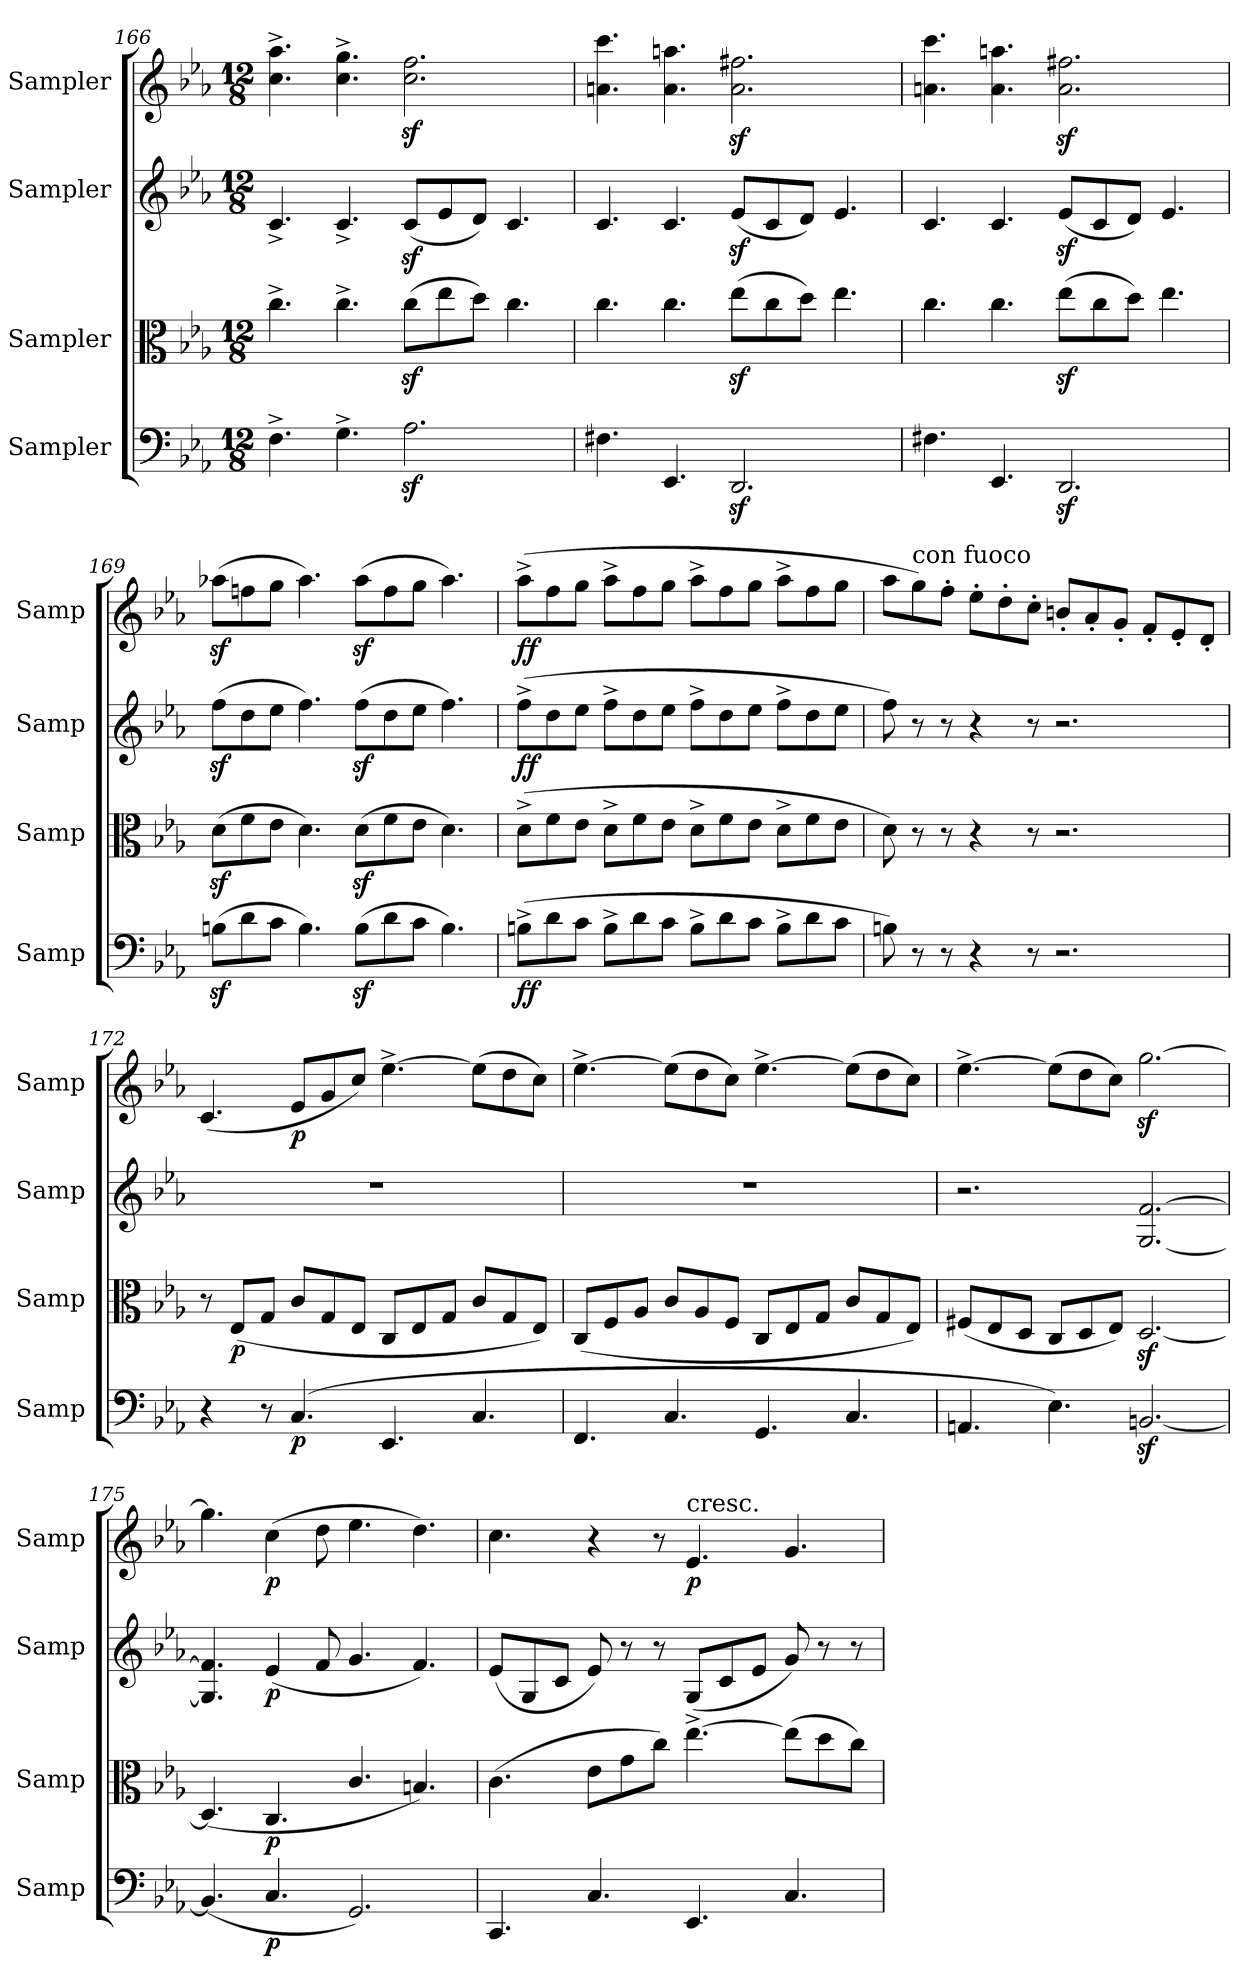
**kern	**dynam	**kern	**dynam	**kern	**dynam	**kern	**dynam
*part4	*part4	*part3	*part3	*part2	*part2	*part1	*part1
*staff4	*staff4	*staff3	*staff3	*staff2	*staff2	*staff1	*staff1
*I"Sampler	*	*I"Sampler	*	*I"Sampler	*	*I"Sampler	*
*I'Samp	*	*I'Samp	*	*I'Samp	*	*I'Samp	*
*clefF4	*	*clefC3	*	*clefG2	*	*clefG2	*
*k[b-e-a-]	*	*k[b-e-a-]	*	*k[b-e-a-]	*	*k[b-e-a-]	*
*M12/8	*	*M12/8	*	*M12/8	*	*M12/8	*
=166	=166	=166	=166	=166	=166	=166	=166
4.F^\	.	4.cc^\	.	4.c^/	.	4.cc\^ 4.aa-\^	.
4.G^\	.	4.cc^\	.	4.c^/	.	4.cc\^ 4.gg\^	.
2.A-z<\	.	(8ccz<\L	.	(8cz</L	.	2.cc\z< 2.ff\z<	.
.	.	8ee-\	.	8e-/	.	.	.
.	.	8dd\J)	.	8d/J)	.	.	.
.	.	4.cc\	.	4.c/	.	.	.
=167	=167	=167	=167	=167	=167	=167	=167
4.F#X\	.	4.cc\	.	4.c/	.	4.an\ 4.ccc\	.
4.EE-/	.	4.cc\	.	4.c/	.	4.a\ 4.aan\	.
2.DDz</	.	(8ee-z<\L	.	(8e-z</L	.	2.a\z< 2.ff#X\z<	.
.	.	8cc\	.	8c/	.	.	.
.	.	8dd\J)	.	8d/J)	.	.	.
.	.	4.ee-\	.	4.e-/	.	.	.
=168	=168	=168	=168	=168	=168	=168	=168
4.F#X\	.	4.cc\	.	4.c/	.	4.an\ 4.ccc\	.
4.EE-/	.	4.cc\	.	4.c/	.	4.a\ 4.aan\	.
2.DDz</	.	(8ee-z<\L	.	(8e-z</L	.	2.a\z> 2.ff#X\z>	.
.	.	8cc\	.	8c/	.	.	.
.	.	8dd\J)	.	8d/J)	.	.	.
.	.	4.ee-\	.	4.e-/	.	.	.
=169	=169	=169	=169	=169	=169	=169	=169
(8Bnz<\L	.	(8dz<\L	.	(8ffz<\L	.	(8aa-Xz<\L	.
8d\	.	8f\	.	8dd\	.	8ffn\	.
8c\J	.	8e-\J	.	8ee-\J	.	8gg\J	.
4.B\)	.	4.d\)	.	4.ff\)	.	4.aa-\)	.
(8Bz<\L	.	(8dz<\L	.	(8ffz<\L	.	(8aa-z<\L	.
8d\	.	8f\	.	8dd\	.	8ff\	.
8c\J	.	8e-\J	.	8ee-\J	.	8gg\J	.
4.B\)	.	4.d\)	.	4.ff\)	.	4.aa-\)	.
=170	=170	=170	=170	=170	=170	=170	=170
!	!LO:DY:b	!	!	!	!LO:DY:b	!	!LO:DY:b
(8Bn^\L	ff	(8d^\L	.	(8ff^\L	ff	(8aa-^\L	ff
8d\	.	8f\	.	8dd\	.	8ff\	.
8c\J	.	8e-\J	.	8ee-\J	.	8gg\J	.
8B^\L	.	8d^\L	.	8ff^\L	.	8aa-^\L	.
8d\	.	8f\	.	8dd\	.	8ff\	.
8c\J	.	8e-\J	.	8ee-\J	.	8gg\J	.
8B^\L	.	8d^\L	.	8ff^\L	.	8aa-^\L	.
8d\	.	8f\	.	8dd\	.	8ff\	.
8c\J	.	8e-\J	.	8ee-\J	.	8gg\J	.
8B^\L	.	8d^\L	.	8ff^\L	.	8aa-^\L	.
8d\	.	8f\	.	8dd\	.	8ff\	.
8c\J	.	8e-\J	.	8ee-\J	.	8gg\J	.
=171	=171	=171	=171	=171	=171	=171	=171
8Bn\)	.	8d\)	.	8ff\)	.	8aa-\L	.
!	!	!	!	!	!	!LO:TX:a:t=con fuoco	!
8r	.	8r	.	8r	.	8gg\)	.
8r	.	8r	.	8r	.	8ff'\J	.
4r	.	4r	.	4r	.	8ee-'\L	.
.	.	.	.	.	.	8dd'\	.
8r	.	8r	.	8r	.	8cc'\J	.
2.r	.	2.r	.	2.r	.	8bn'/L	.
.	.	.	.	.	.	8a-'/	.
.	.	.	.	.	.	8g'/J	.
.	.	.	.	.	.	8f'/L	.
.	.	.	.	.	.	8e-'/	.
.	.	.	.	.	.	8d'/J	.
!!LO:LB:g=z
=172	=172	=172	=172	=172	=172	=172	=172
4r	.	8r	.	1.r	.	(4.c/	.
!	!	!	!LO:DY:b	!	!	!	!
.	.	(8E-/L	p	.	.	.	.
8r	.	8G/J	.	.	.	.	.
!	!LO:DY:b	!	!	!	!	!	!LO:DY:b
(4.C/	p	8c/L	.	.	.	8e-/L	p
.	.	8G/	.	.	.	8g/	.
.	.	8E-/J	.	.	.	8cc/J)	.
4.EE-/	.	8C/L	.	.	.	[4.ee-^\	.
.	.	8E-/	.	.	.	.	.
.	.	8G/J	.	.	.	.	.
4.C/	.	8c/L	.	.	.	(8ee-\L]	.
.	.	8G/	.	.	.	8dd\	.
.	.	8E-/J)	.	.	.	8cc\J)	.
=173	=173	=173	=173	=173	=173	=173	=173
4.FF/	.	(8C/L	.	1.r	.	[4.ee-^\	.
.	.	8F/	.	.	.	.	.
.	.	8A-/J	.	.	.	.	.
4.C/	.	8c/L	.	.	.	(8ee-\L]	.
.	.	8A-/	.	.	.	8dd\	.
.	.	8F/J	.	.	.	8cc\J)	.
4.GG/	.	8C/L	.	.	.	[4.ee-^\	.
.	.	8E-/	.	.	.	.	.
.	.	8G/J	.	.	.	.	.
4.C/	.	8c/L	.	.	.	(8ee-\L]	.
.	.	8G/	.	.	.	8dd\	.
.	.	8E-/J)	.	.	.	8cc\J)	.
=174	=174	=174	=174	=174	=174	=174	=174
4.AAn/	.	(8F#X/L	.	2.r	.	[4.ee-^\	.
.	.	8E-/	.	.	.	.	.
.	.	8D/J	.	.	.	.	.
4.E-\)	.	8C/L	.	.	.	(8ee-\L]	.
.	.	8D/	.	.	.	8dd\	.
.	.	8E-/J)	.	.	.	8cc\J)	.
[2.BBnz</	.	[2.Dz>/	.	[2.G/ [2.f/	.	[2.ggz<\	.
=175	=175	=175	=175	=175	=175	=175	=175
(4.BB/]	.	(4.D/]	.	4.G/] 4.f/]	.	4.gg\]	.
!	!LO:DY:b	!	!LO:DY:b	!	!LO:DY:b	!	!LO:DY:b
4.C/	p	4.C/	p	(4e-/	p	(4cc\	p
.	.	.	.	8f/	.	8dd\	.
2.GG/)	.	4.c/	.	4.g/	.	4.ee-\	.
.	.	4.Bn/)	.	4.f/)	.	4.dd\)	.
=176	=176	=176	=176	=176	=176	=176	=176
4.CC/	.	(4.c\	.	(8e-/L	.	4.cc\	.
.	.	.	.	8G/	.	.	.
.	.	.	.	8c/J	.	.	.
4.C/	.	8e-\L	.	8e-/)	.	4r	.
.	.	8g\	.	8r	.	.	.
.	.	8cc\J)	.	8r	.	8r	.
!	!	!	!	!	!	!LO:TX:a:t=cresc.	!
!	!	!	!	!	!	!	!LO:DY:b
4.EE-/	.	[4.ee-^\	.	(>8G/L	.	4.e-/	p
.	.	.	.	8c/	.	.	.
.	.	.	.	8e-/J	.	.	.
4.C/	.	(8ee-\L]	.	8g/)	.	4.g/	.
.	.	8dd\	.	8r	.	.	.
.	.	8cc\J)	.	8r	.	.	.
=	=	=	=	=	=	=	=
*-	*-	*-	*-	*-	*-	*-	*-
